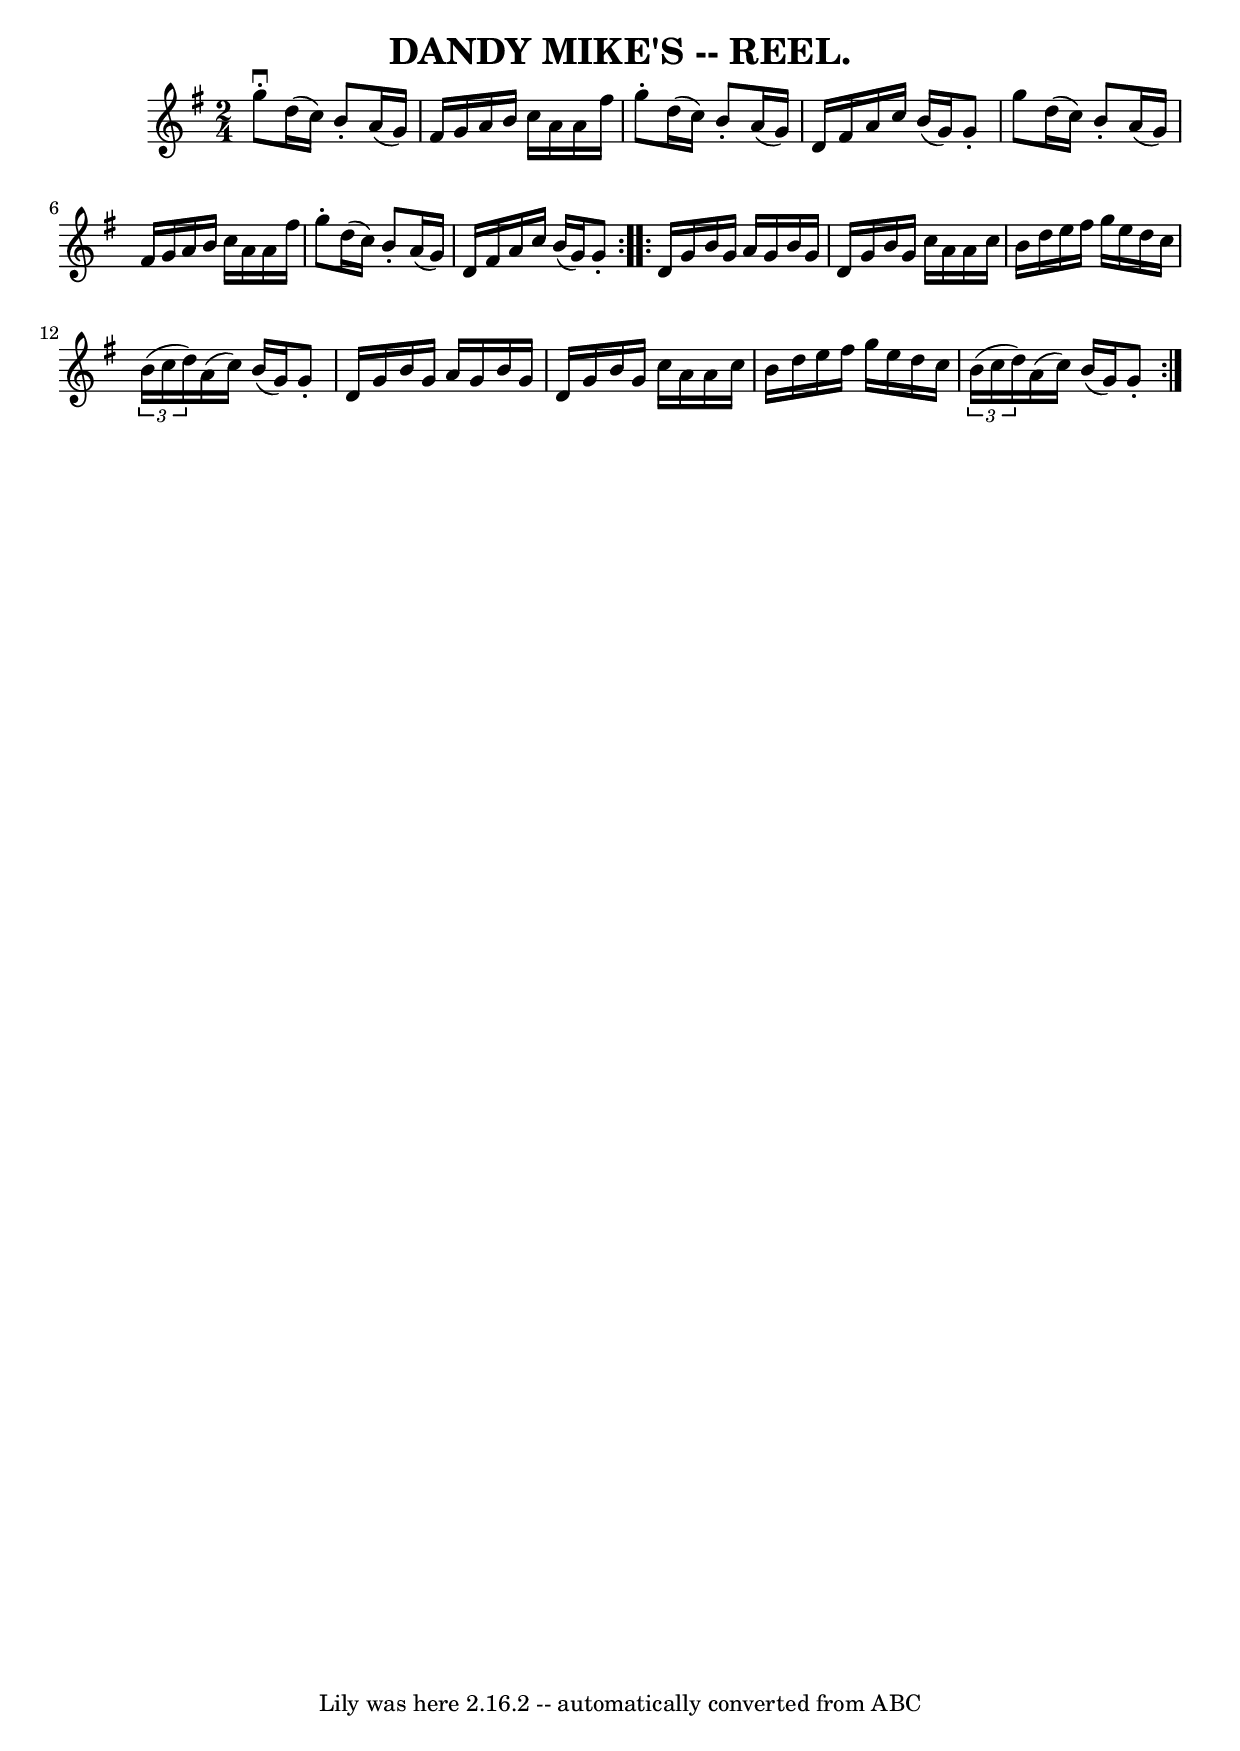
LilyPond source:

\version "2.16.2"
\include "Mammoth.ily"
\header {
 crossRefNumber = "1"
 footnotes = ""
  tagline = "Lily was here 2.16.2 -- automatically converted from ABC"
  title = "DANDY MIKE'S -- REEL."

}
voicedefault =  {



  \repeat volta 2 {

    \time 2/4 
    \key g \major
 g''8^\downbow-. d''16 (c''16) b'8-. a'16 (g'16)  |
 fis'16 g'16 a'16 b'16 c''16 a'16 a'16 fis''16   |
 g''8-. d''16 (c''16) b'8-. a'16 ( g'16)  |
 d'16 fis'16 a'16 c''16 b'16 (g'16) g'8-. |
 g''8 d''16 (c''16) b'8-. a'16 (g'16)  |
 fis'16 g'16 a'16 b'16 c''16 a'16 a'16 fis''16   |
 g''8-. d''16 (c''16) b'8-. a'16 (g'16) |
    
 d'16 fis'16 a'16 c''16 b'16 (g'16) g'8-. 
  }     

  \repeat volta 2 {
 d'16 g'16 b'16 g'16 a'16 g'16 b'16 g'16   |
 d'16 g'16 b'16 g'16 c''16 a'16 a'16 c''16  |
 b'16 d''16 e''16 fis''16 g''16 e''16 d''16 c''16   |
    \times 2/3 { b'16 (c''16 d''16)  	       } a'16 (c''16 ) b'16 (g'16) g'8-.  |
 d'16 g'16 b'16 g'16 a'16 g'16 b'16 g'16   |
 d'16 g'16 b'16 g'16 c''16 a'16 a'16 c''16   |
 b'16 d''16 e''16 fis''16 g''16 e''16 d''16 c''16   |
    \times 2/3 { b'16 (c''16 d''16  
		) 
	       } a'16 (c''16) b'16 (g'16) g'8-. 
  }   

}

\score{
  <<

    \context Staff="default"
    {
      \voicedefault 
      
    }

  >>
  \layout {
    
  }
  \midi {
  }

}
